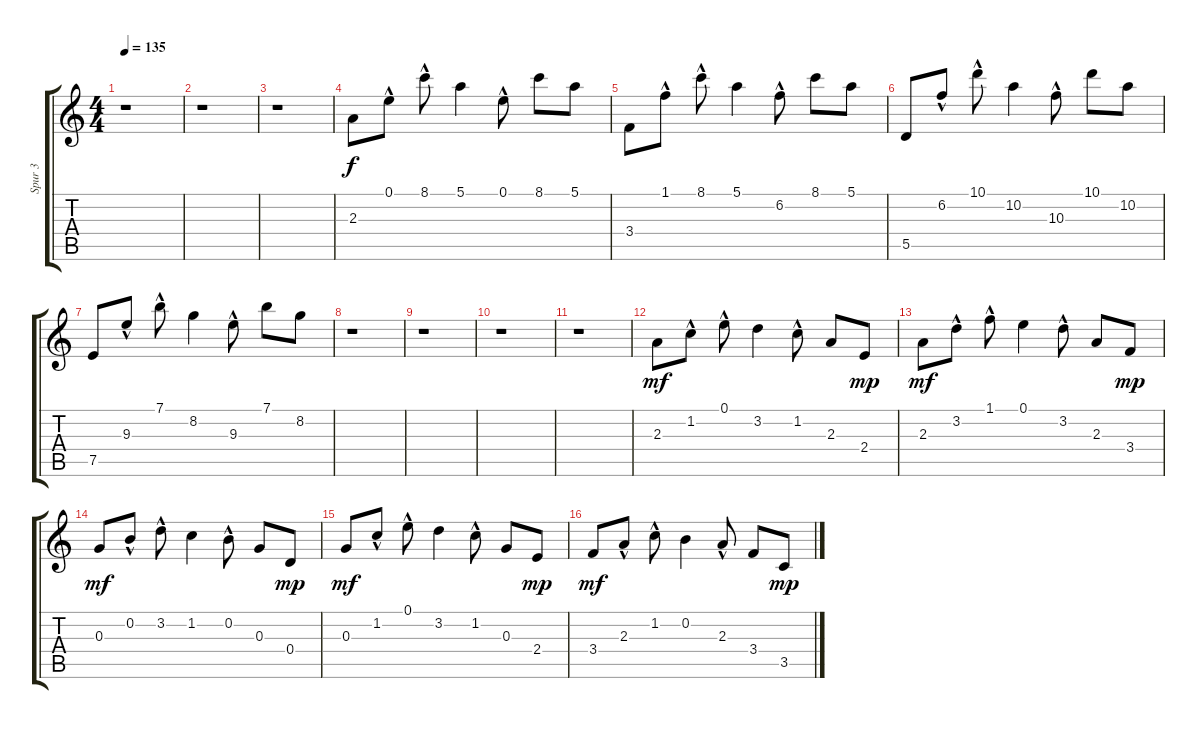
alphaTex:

\track ("Spur 3" "Spur 3") {instrument acousticguitarsteel}
\staff {score tabs}
\tuning (E4 B3 G3 D3 A2 E2) {hide}
\ts (4 4)
\tempo 135
\clef g2
\ks c
r.1{dy f} |
r.1 |
r.1 |
2.3.8 0.1{hac}.8 8.1{hac}.8 5.1.4 0.1{hac}.8 8.1.8 5.1.8 |
3.4.8 1.1{hac}.8 8.1{hac}.8 5.1.4 6.2{hac}.8 8.1.8 5.1.8 |
5.5.8 6.2{hac}.8 10.1{hac}.8 10.2.4 10.3{hac}.8 10.1.8 10.2.8 |
7.5.8 9.3{hac}.8 7.1{hac}.8 8.2.4 9.3{hac}.8 7.1.8 8.2.8 |
r.1 |
r.1 |
r.1 |
r.1 |
2.3.8{dy mf} 1.2{hac}.8 0.1{hac}.8 3.2.4 1.2{hac}.8 2.3.8 2.4.8{dy mp} |
2.3.8{dy mf} 3.2{hac}.8 1.1{hac}.8 0.1.4 3.2{hac}.8 2.3.8 3.4.8{dy mp} |
0.3.8{dy mf} 0.2{hac}.8 3.2{hac}.8 1.2.4 0.2{hac}.8 0.3.8 0.4.8{dy mp} |
0.3.8{dy mf} 1.2{hac}.8 0.1{hac}.8 3.2.4 1.2{hac}.8 0.3.8 2.4.8{dy mp} |
3.4.8{dy mf} 2.3{hac}.8 1.2{hac}.8 0.2.4 2.3{hac}.8 3.4.8 3.5.8{dy mp}
